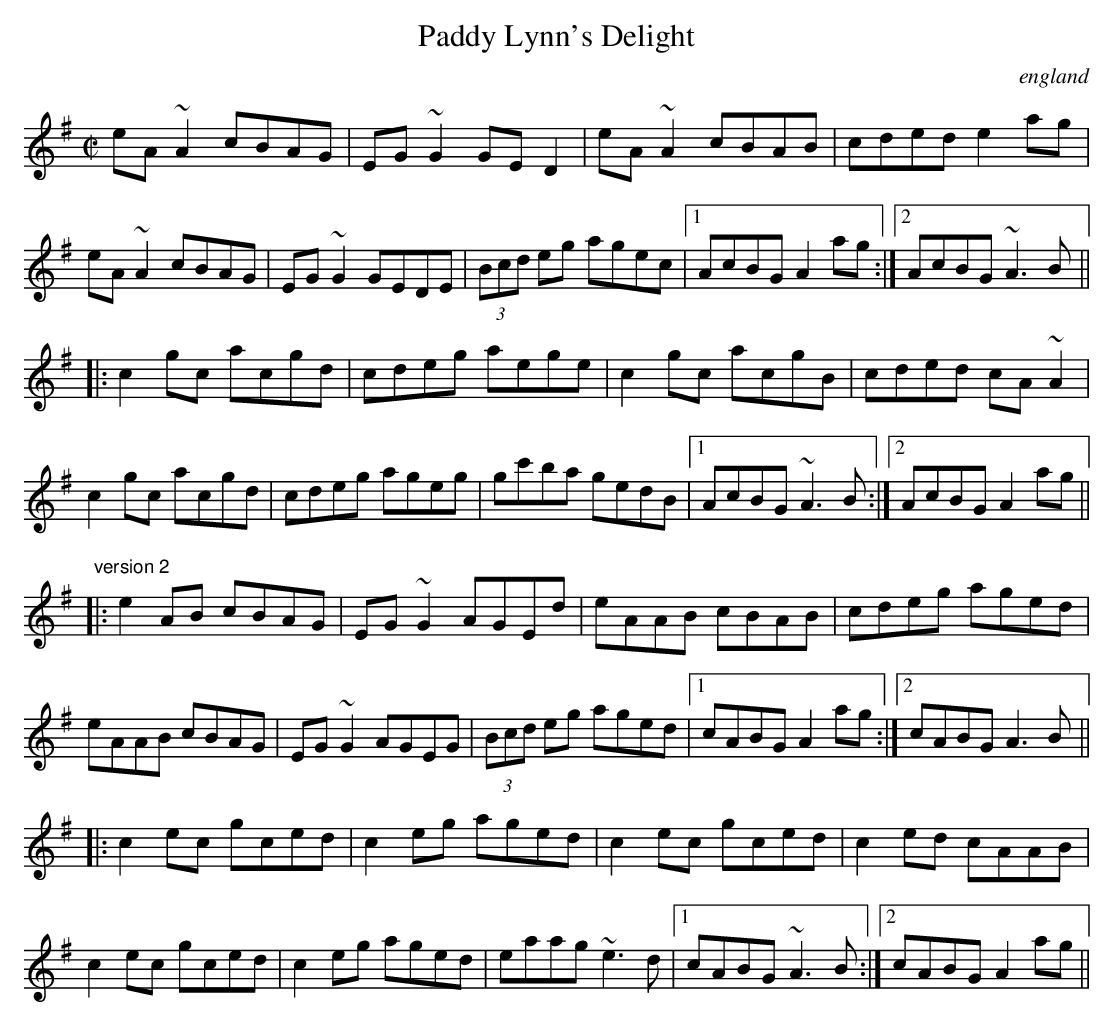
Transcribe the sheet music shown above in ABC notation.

X:1
T:Paddy Lynn's Delight
O:england
M:C|
K:Ador
eA~A2 cBAG|EG~G2 GED2|eA~A2 cBAB|cded e2ag|
eA~A2 cBAG|EG~G2 GEDE|(3Bcd eg agec|1 AcBG A2ag:|2 AcBG ~A3B||
|:c2gc acgd|cdeg aege|c2gc acgB|cded cA~A2|
c2gc acgd|cdeg ageg|gc'ba gedB|1 AcBG ~A3B:|2 AcBG A2ag||
"version 2"
|:e2AB cBAG|EG~G2 AGEd|eAAB cBAB|cdeg aged|
eAAB cBAG|EG~G2 AGEG|(3Bcd eg aged|1 cABG A2ag:|2 cABG A3B||
|:c2ec gced|c2eg aged|c2ec gced|c2ed cAAB|
c2ec gced|c2eg aged|eaag ~e3d|1 cABG ~A3B:|2 cABG A2ag||
